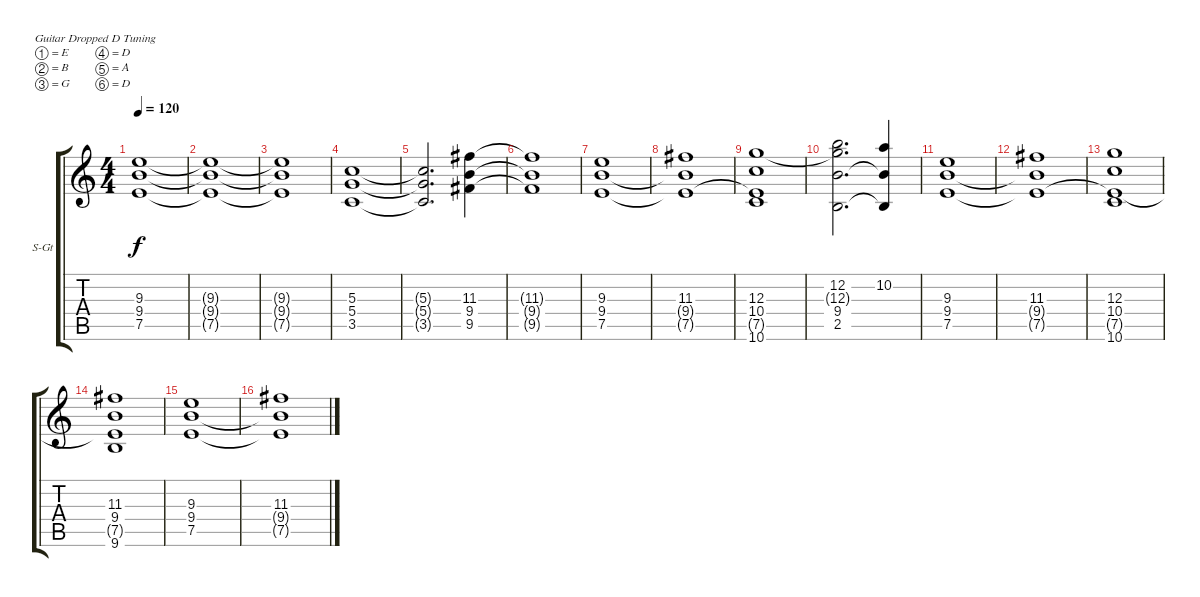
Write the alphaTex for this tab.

\bracketExtendMode groupsimilarinstruments
\firstSystemTrackNameOrientation horizontal
\otherSystemsTrackNameOrientation horizontal
\track ("Keyboard (Christian)" "S-Gt") {instrument pad4choir}
\staff {score tabs}
\tuning (E4 B3 G3 D3 A2 D2)
\displaytranspose 12
\ts (4 4)
\tempo 120
\clef g2
\ks c
(9.3 9.4 7.5).1{dy f} |
(9.3{t} 9.4{t} 7.5{t}).1 |
(9.3{t} 9.4{t} 7.5{t}).1 |
(5.3 5.4 3.5).1 |
(5.3{t} 5.4{t} 3.5{t}).2{d} (11.3 9.4 9.5).4 |
(11.3{t} 9.4{t} 9.5{t}).1 |
(9.3 9.4 7.5).1 |
(11.3 9.4{t} 7.5{t}).1 |
(12.3 10.4 7.5{t} 10.6).1 |
(12.2 12.3{t} 9.4 2.5).2{d} (10.2 9.4{t} 2.5{t}).4 |
(9.3 9.4 7.5).1 |
(11.3 9.4{t} 7.5{t}).1 |
(12.3 10.4 7.5{t} 10.6).1 |
(11.3 9.4 7.5{t} 9.6).1 |
(9.3 9.4 7.5).1 |
(11.3 9.4{t} 7.5{t}).1
